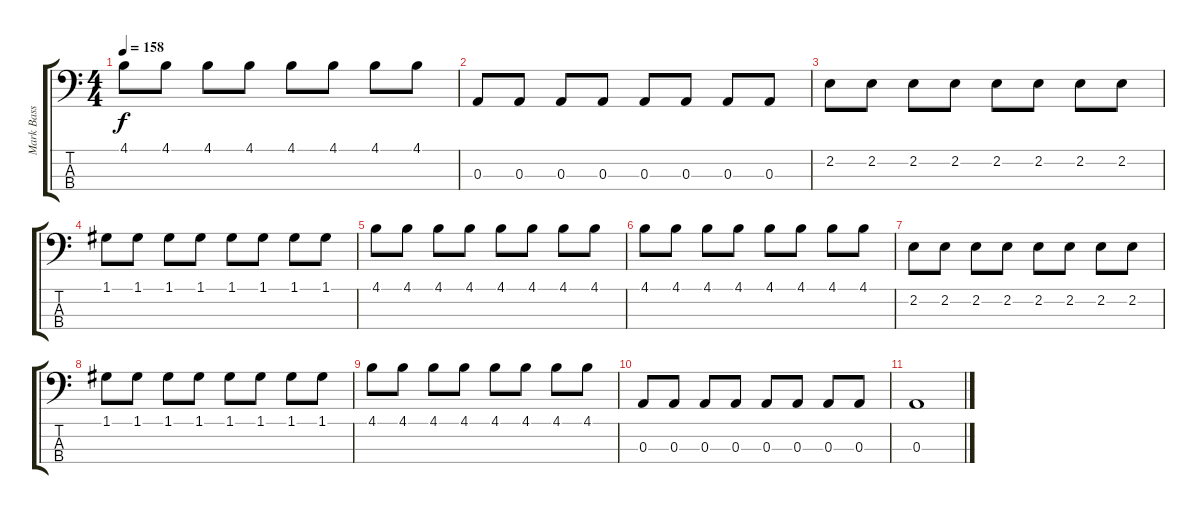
\track ("Mark Bass" "Mark Bass") {instrument electricbassfinger}
\staff {score tabs}
\tuning (G2 D2 A1 E1) {hide}
\ts (4 4)
\tempo 158
\clef f4
\ks c
4.1.8{dy f} 4.1.8 4.1.8 4.1.8 4.1.8 4.1.8 4.1.8 4.1.8 |
0.3.8 0.3.8 0.3.8 0.3.8 0.3.8 0.3.8 0.3.8 0.3.8 |
2.2.8 2.2.8 2.2.8 2.2.8 2.2.8 2.2.8 2.2.8 2.2.8 |
1.1.8 1.1.8 1.1.8 1.1.8 1.1.8 1.1.8 1.1.8 1.1.8 |
4.1.8 4.1.8 4.1.8 4.1.8 4.1.8 4.1.8 4.1.8 4.1.8 |
4.1.8 4.1.8 4.1.8 4.1.8 4.1.8 4.1.8 4.1.8 4.1.8 |
2.2.8 2.2.8 2.2.8 2.2.8 2.2.8 2.2.8 2.2.8 2.2.8 |
1.1.8 1.1.8 1.1.8 1.1.8 1.1.8 1.1.8 1.1.8 1.1.8 |
4.1.8 4.1.8 4.1.8 4.1.8 4.1.8 4.1.8 4.1.8 4.1.8 |
0.3.8 0.3.8 0.3.8 0.3.8 0.3.8 0.3.8 0.3.8 0.3.8 |
0.3.1
